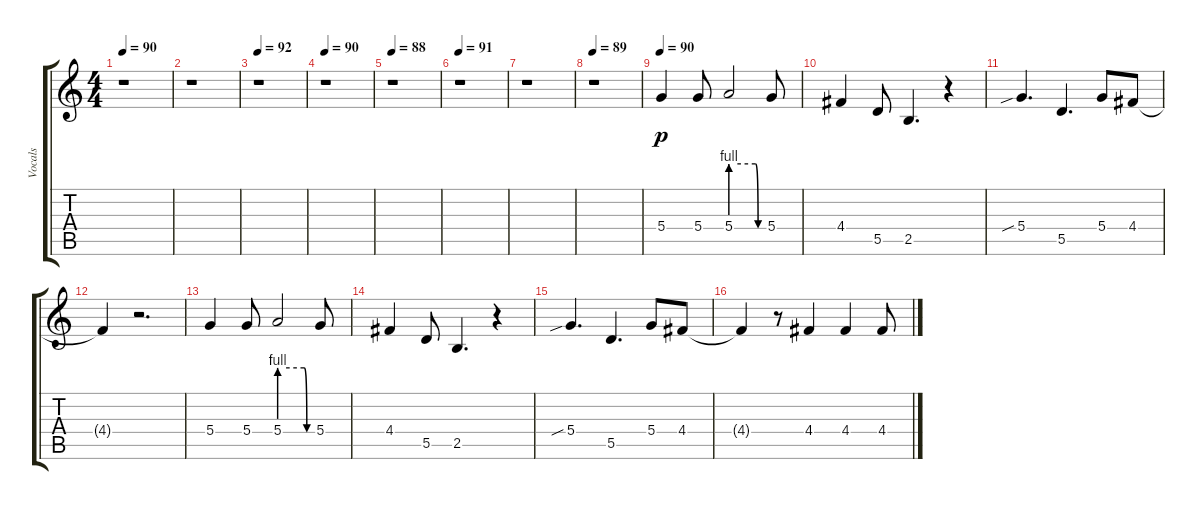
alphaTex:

\track ("Vocals" "Vocals") {instrument contrabass}
\staff {score tabs}
\tuning (E4 B3 G3 D3 A2 E2) {hide}
\ts (4 4)
\tempo 90
\tempo 89
\tempo 90
\clef g2
\ks c
r.1{dy p instrument contrabass} |
r.1 |
\tempo 92
r.1 |
\tempo 90
r.1 |
\tempo 88
r.1 |
\tempo 91
r.1 |
r.1 |
\tempo 89
r.1 |
\tempo 90
5.4.4 5.4.8 5.4{be (custom 0 4 45 4 50 0 60 0)}.2 5.4.8 |
4.4.4 5.5.8 2.5.4{d} r.4 |
5.4{sib}.4{d} 5.5.4{d} 5.4.8 4.4.8 |
4.4{t}.4 r.2{d} |
5.4.4 5.4.8 5.4{be (custom 0 4 45 4 50 0 60 0)}.2 5.4.8 |
4.4.4 5.5.8 2.5.4{d} r.4 |
5.4{sib}.4{d} 5.5.4{d} 5.4.8 4.4.8 |
4.4{t}.4 r.8 4.4.4 4.4.4 4.4.8
